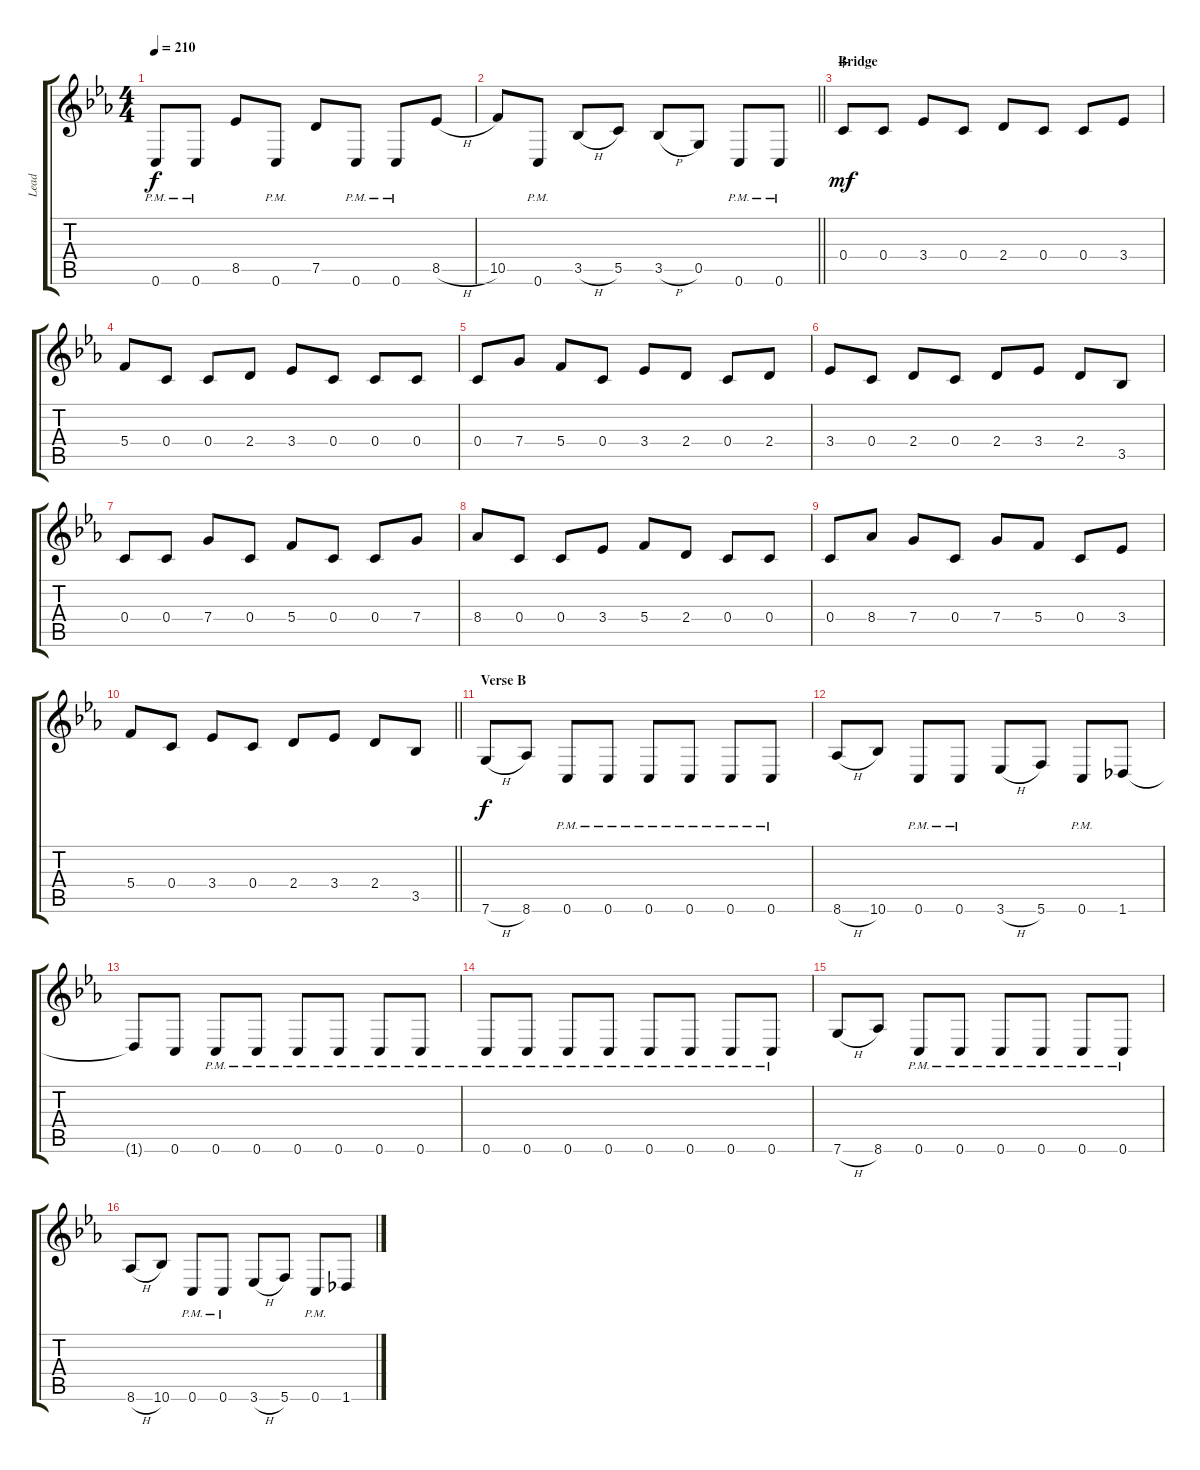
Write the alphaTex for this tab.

\track ("Lead" "Lead") {instrument overdrivenguitar}
\staff {score tabs}
\tuning (D4 A3 F3 C3 G2 C2) {hide}
\ts (4 4)
\tempo 210
\clef g2
\ks cminor
0.6{pm}.8{dy f} 0.6{pm}.8 8.5.8 0.6{pm}.8 7.5.8 0.6{pm}.8 0.6{pm}.8 8.5{h}.8 |
\barLineRight lightlight
10.5.8 0.6{pm}.8 3.5{h}.8 5.5.8 3.5{h}.8 0.5.8 0.6{pm}.8 0.6{pm}.8 |
\section ("" "Bridge")
0.4.8{dy mf wahc} 0.4.8 3.4.8 0.4.8 2.4.8 0.4.8 0.4.8 3.4.8 |
5.4.8 0.4.8 0.4.8 2.4.8 3.4.8 0.4.8 0.4.8 0.4.8 |
0.4.8 7.4.8 5.4.8 0.4.8 3.4.8 2.4.8 0.4.8 2.4.8 |
3.4.8 0.4.8 2.4.8 0.4.8 2.4.8 3.4.8 2.4.8 3.5.8 |
0.4.8 0.4.8 7.4.8 0.4.8 5.4.8 0.4.8 0.4.8 7.4.8 |
8.4.8 0.4.8 0.4.8 3.4.8 5.4.8 2.4.8 0.4.8 0.4.8 |
0.4.8 8.4.8 7.4.8 0.4.8 7.4.8 5.4.8 0.4.8 3.4.8 |
\barLineRight lightlight
5.4.8 0.4.8 3.4.8 0.4.8 2.4.8 3.4.8 2.4.8 3.5.8 |
\section ("" "Verse B")
7.6{h}.8{dy f} 8.6.8 0.6{pm}.8 0.6{pm}.8 0.6{pm}.8 0.6{pm}.8 0.6{pm}.8 0.6{pm}.8 |
8.6{h}.8 10.6.8 0.6{pm}.8 0.6{pm}.8 3.6{h}.8 5.6.8 0.6{pm}.8 1.6.8 |
1.6{t}.8 0.6.8 0.6{pm}.8 0.6{pm}.8 0.6{pm}.8 0.6{pm}.8 0.6{pm}.8 0.6{pm}.8 |
0.6{pm}.8 0.6{pm}.8 0.6{pm}.8 0.6{pm}.8 0.6{pm}.8 0.6{pm}.8 0.6{pm}.8 0.6{pm}.8 |
7.6{h}.8 8.6.8 0.6{pm}.8 0.6{pm}.8 0.6{pm}.8 0.6{pm}.8 0.6{pm}.8 0.6{pm}.8 |
8.6{h}.8 10.6.8 0.6{pm}.8 0.6{pm}.8 3.6{h}.8 5.6.8 0.6{pm}.8 1.6.8
